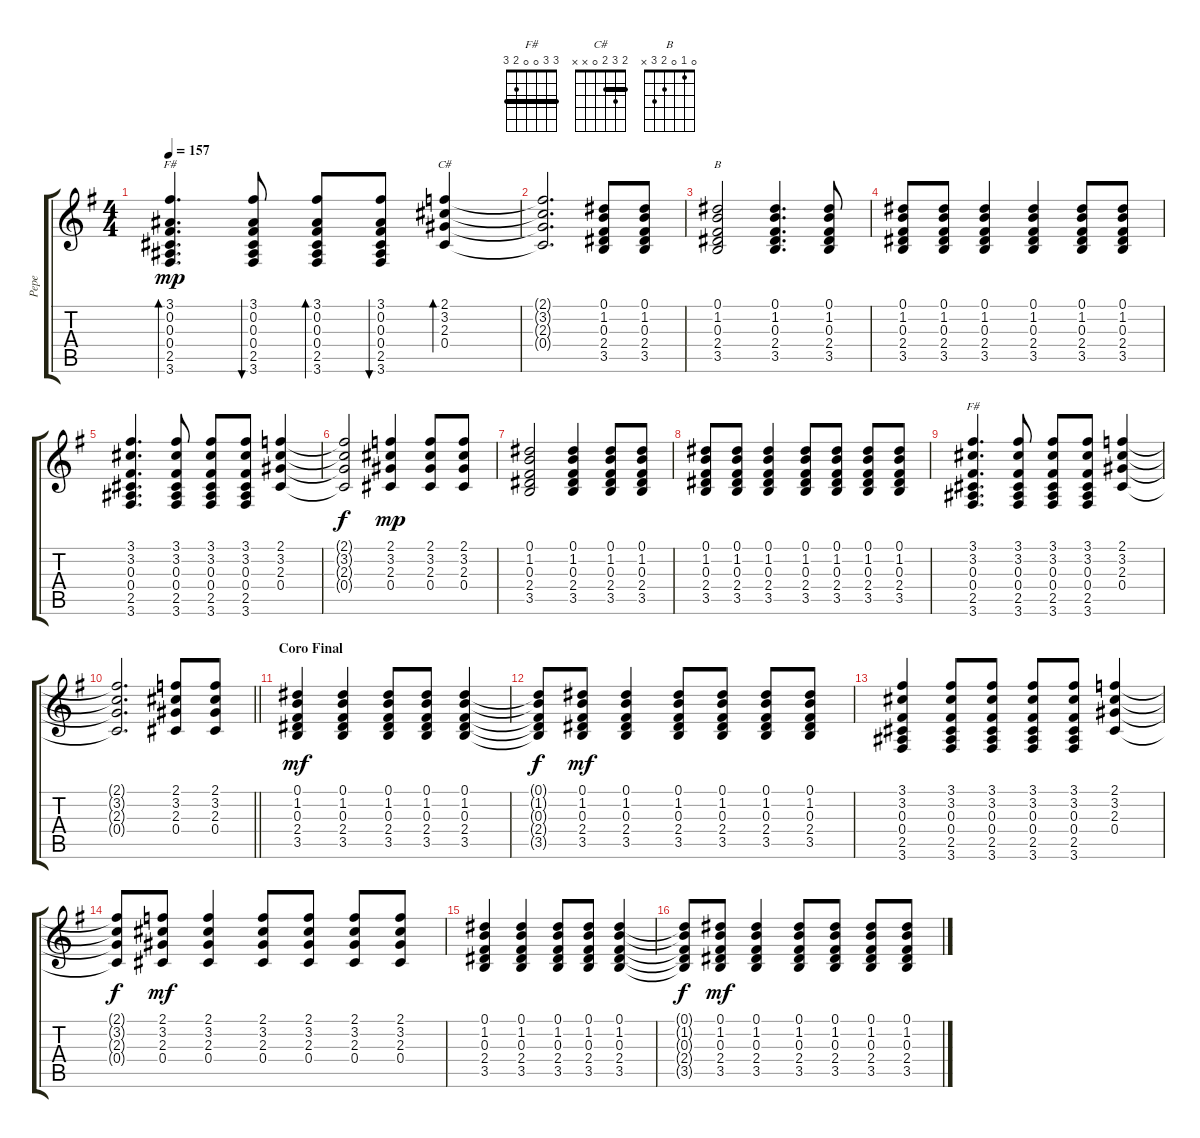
\track ("Pepe" "Pepe") {instrument acousticguitarsteel}
\staff {score tabs}
\tuning (Eb4 Bb3 Gb3 Db3 Ab2 Eb2) {hide}
\chord ("F#" 3 0 0 0 2 3)
\chord ("C#" 2 3 2 0 x x) {barre 2}
\chord ("B" 0 1 0 2 3 x)
\chord ("F#" 3 3 0 0 2 3) {barre 3}
\ts (4 4)
\tempo 157
\clef g2
\ks g
(3.1 0.2 0.3 0.4 2.5 3.6).4{d bd 30 ch "F#" dy mp} (3.1 0.2 0.3 0.4 2.5 3.6).8{bu 30} (3.1 0.2 0.3 0.4 2.5 3.6).8{bd 30} (3.1 0.2 0.3 0.4 2.5 3.6).8{bu 30} (2.1 3.2 2.3 0.4).4{bd 30 ch "C#"} |
(2.1{t} 3.2{t} 2.3{t} 0.4{t}).2{d} (0.1 1.2 0.3 2.4 3.5).8 (0.1 1.2 0.3 2.4 3.5).8 |
(0.1 1.2 0.3 2.4 3.5).2{ch "B"} (0.1 1.2 0.3 2.4 3.5).4{d} (0.1 1.2 0.3 2.4 3.5).8 |
(0.1 1.2 0.3 2.4 3.5).8 (0.1 1.2 0.3 2.4 3.5).8 (0.1 1.2 0.3 2.4 3.5).4 (0.1 1.2 0.3 2.4 3.5).4 (0.1 1.2 0.3 2.4 3.5).8 (0.1 1.2 0.3 2.4 3.5).8 |
(3.1 3.2 0.3 0.4 2.5 3.6).4{d} (3.1 3.2 0.3 0.4 2.5 3.6).8 (3.1 3.2 0.3 0.4 2.5 3.6).8 (3.1 3.2 0.3 0.4 2.5 3.6).8 (2.1 3.2 2.3 0.4).4 |
(2.1{t} 3.2{t} 2.3{t} 0.4{t}).2{dy f} (2.1 3.2 2.3 0.4).4{dy mp} (2.1 3.2 2.3 0.4).8 (2.1 3.2 2.3 0.4).8 |
(0.1 1.2 0.3 2.4 3.5).2 (0.1 1.2 0.3 2.4 3.5).4 (0.1 1.2 0.3 2.4 3.5).8 (0.1 1.2 0.3 2.4 3.5).8 |
(0.1 1.2 0.3 2.4 3.5).8 (0.1 1.2 0.3 2.4 3.5).8 (0.1 1.2 0.3 2.4 3.5).4 (0.1 1.2 0.3 2.4 3.5).8 (0.1 1.2 0.3 2.4 3.5).8 (0.1 1.2 0.3 2.4 3.5).8 (0.1 1.2 0.3 2.4 3.5).8 |
(3.1 3.2 0.3 0.4 2.5 3.6).4{d ch "F#"} (3.1 3.2 0.3 0.4 2.5 3.6).8 (3.1 3.2 0.3 0.4 2.5 3.6).8 (3.1 3.2 0.3 0.4 2.5 3.6).8 (2.1 3.2 2.3 0.4).4 |
\barLineRight lightlight
(2.1{t} 3.2{t} 2.3{t} 0.4{t}).2{d} (2.1 3.2 2.3 0.4).8 (2.1 3.2 2.3 0.4).8 |
\section ("" "Coro Final")
(0.1 1.2 0.3 2.4 3.5).4{dy mf} (0.1 1.2 0.3 2.4 3.5).4 (0.1 1.2 0.3 2.4 3.5).8 (0.1 1.2 0.3 2.4 3.5).8 (0.1 1.2 0.3 2.4 3.5).4 |
(0.1{t} 1.2{t} 0.3{t} 2.4{t} 3.5{t}).8{dy f} (0.1 1.2 0.3 2.4 3.5).8{dy mf} (0.1 1.2 0.3 2.4 3.5).4 (0.1 1.2 0.3 2.4 3.5).8 (0.1 1.2 0.3 2.4 3.5).8 (0.1 1.2 0.3 2.4 3.5).8 (0.1 1.2 0.3 2.4 3.5).8 |
(3.1 3.2 0.3 0.4 2.5 3.6).4 (3.1 3.2 0.3 0.4 2.5 3.6).8 (3.1 3.2 0.3 0.4 2.5 3.6).8 (3.1 3.2 0.3 0.4 2.5 3.6).8 (3.1 3.2 0.3 0.4 2.5 3.6).8 (2.1 3.2 2.3 0.4).4 |
(2.1{t} 3.2{t} 2.3{t} 0.4{t}).8{dy f} (2.1 3.2 2.3 0.4).8{dy mf} (2.1 3.2 2.3 0.4).4 (2.1 3.2 2.3 0.4).8 (2.1 3.2 2.3 0.4).8 (2.1 3.2 2.3 0.4).8 (2.1 3.2 2.3 0.4).8 |
(0.1 1.2 0.3 2.4 3.5).4 (0.1 1.2 0.3 2.4 3.5).4 (0.1 1.2 0.3 2.4 3.5).8 (0.1 1.2 0.3 2.4 3.5).8 (0.1 1.2 0.3 2.4 3.5).4 |
(0.1{t} 1.2{t} 0.3{t} 2.4{t} 3.5{t}).8{dy f} (0.1 1.2 0.3 2.4 3.5).8{dy mf} (0.1 1.2 0.3 2.4 3.5).4 (0.1 1.2 0.3 2.4 3.5).8 (0.1 1.2 0.3 2.4 3.5).8 (0.1 1.2 0.3 2.4 3.5).8 (0.1 1.2 0.3 2.4 3.5).8
